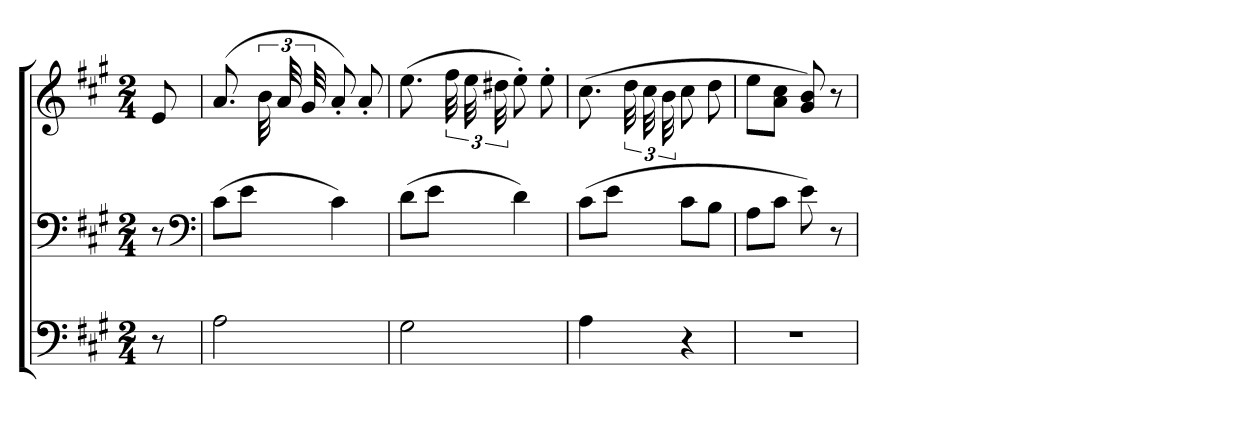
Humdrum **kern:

**kern	**kern	**kern
*part3	*part2	*part1
*staff3	*staff2	*staff1
*clefF4	*clefF4	*clefG2
*k[f#c#g#]	*k[f#c#g#]	*k[f#c#g#]
*A:	*A:	*A:
*M2/4	*M2/4	*M2/4
=	=	=
8r	8r	8e
*	*clefF4	*
=369	=369	=369
2A	(8c#L	(8.a
.	8eJ	.
.	.	48b
.	.	48a
.	.	48g#
.	4c#)	8a')
.	.	8a'
=370	=370	=370
2G#	(8dL	(8.ee
.	8eJ	.
.	.	48ff#
.	.	48ee
.	.	48dd#X
.	4d)	8ee')
.	.	8ee'
=371	=371	=371
4A	(8c#L	(8.cc#
.	8eJ	.
.	.	48dd
.	.	48cc#
.	.	48b
4r	8c#L	8cc#
.	8BJ	8dd
=372	=372	=372
2r	8AL	8eeL
.	8c#J	8a 8cc#J
.	8e)	8g# 8b)
.	8r	8r
=	=	=
*-	*-	*-
